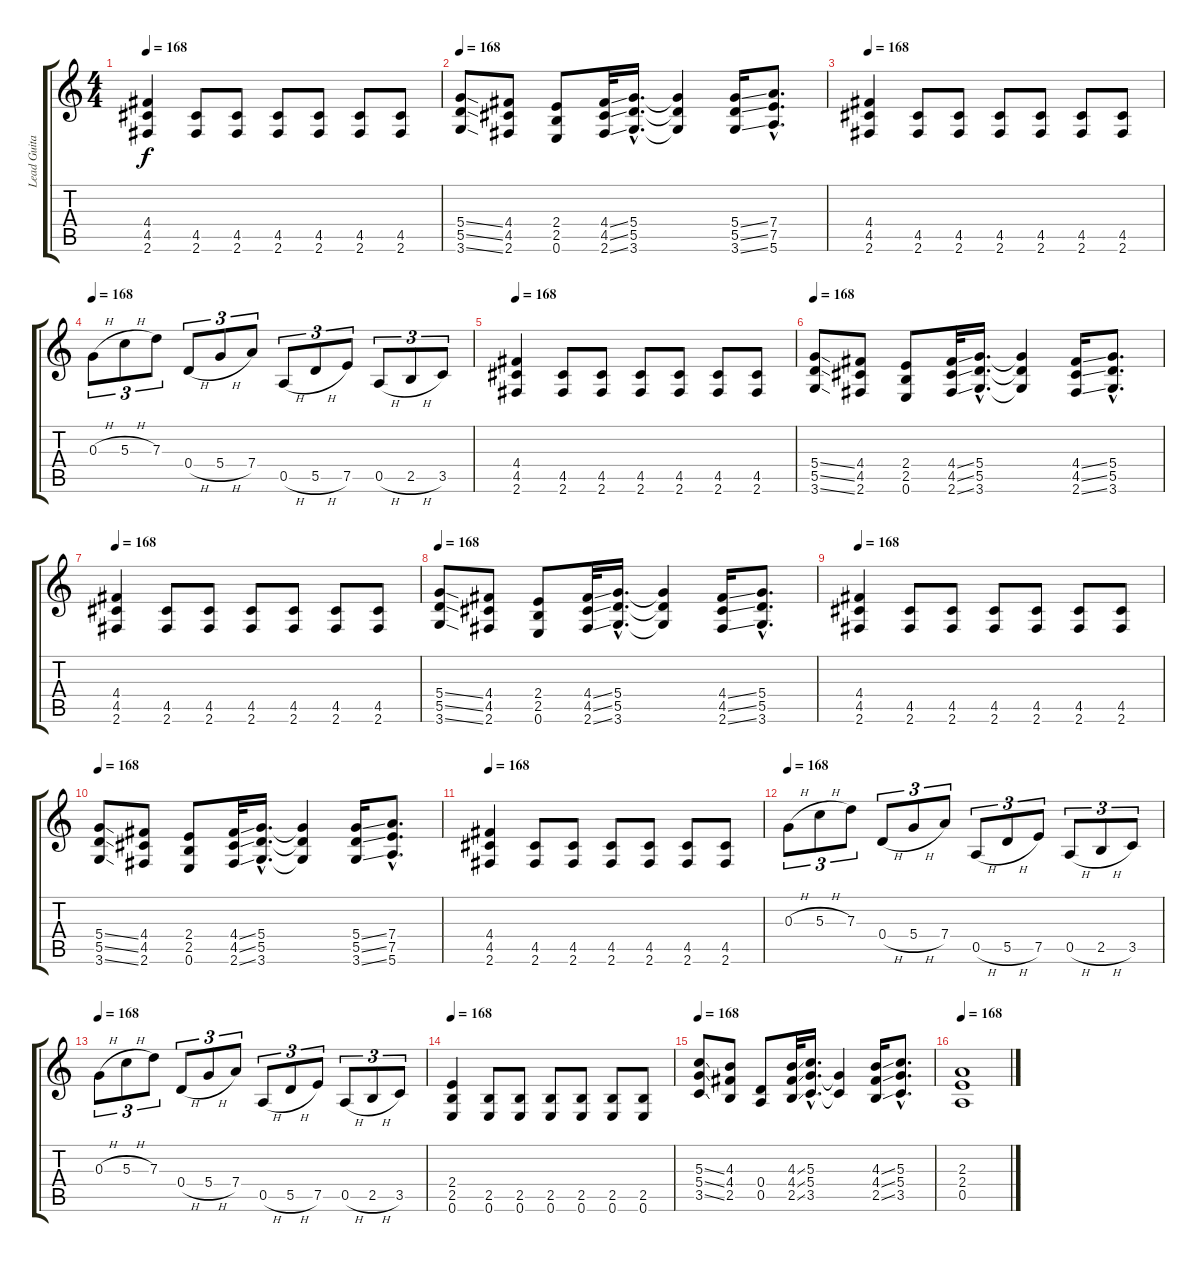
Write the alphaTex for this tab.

\track ("Lead Guitar" "Lead Guita") {instrument distortionguitar}
\staff {score tabs}
\tuning (E4 B3 G3 D3 A2 E2) {hide}
\ts (4 4)
\tempo 168
\clef g2
\ks c
(4.4 4.5 2.6).4{dy f} (4.5 2.6).8 (4.5 2.6).8 (4.5 2.6).8 (4.5 2.6).8 (4.5 2.6).8 (4.5 2.6).8 |
\tempo 168
(5.4{ss} 5.5{ss} 3.6{ss}).8 (4.4 4.5 2.6).8 (2.4 2.5 0.6).8 (4.4{ss} 4.5{ss} 2.6{ss}).32 (5.4{hac} 5.5{hac} 3.6{hac}).16{d} (5.4{t} 5.5{t} 3.6{t}).4 (5.4{ss} 5.5{ss} 3.6{ss}).16 (7.4{hac} 7.5{hac} 5.6{hac}).8{d} |
\tempo 168
(4.4 4.5 2.6).4 (4.5 2.6).8 (4.5 2.6).8 (4.5 2.6).8 (4.5 2.6).8 (4.5 2.6).8 (4.5 2.6).8 |
\tempo 168
0.3{h}.8{tu (3 2)} 5.3{h}.8{tu (3 2)} 7.3.8{tu (3 2)} 0.4{h}.8{tu (3 2)} 5.4{h}.8{tu (3 2)} 7.4.8{tu (3 2)} 0.5{h}.8{tu (3 2)} 5.5{h}.8{tu (3 2)} 7.5.8{tu (3 2)} 0.5{h}.8{tu (3 2)} 2.5{h}.8{tu (3 2)} 3.5.8{tu (3 2)} |
\tempo 168
(4.4 4.5 2.6).4 (4.5 2.6).8 (4.5 2.6).8 (4.5 2.6).8 (4.5 2.6).8 (4.5 2.6).8 (4.5 2.6).8 |
\tempo 168
(5.4{ss} 5.5{ss} 3.6{ss}).8 (4.4 4.5 2.6).8 (2.4 2.5 0.6).8 (4.4{ss} 4.5{ss} 2.6{ss}).32 (5.4{hac} 5.5{hac} 3.6{hac}).16{d} (5.4{t} 5.5{t} 3.6{t}).4 (4.4{ss} 4.5{ss} 2.6{ss}).16 (5.4{hac} 5.5{hac} 3.6{hac}).8{d} |
\tempo 168
(4.4 4.5 2.6).4 (4.5 2.6).8 (4.5 2.6).8 (4.5 2.6).8 (4.5 2.6).8 (4.5 2.6).8 (4.5 2.6).8 |
\tempo 168
(5.4{ss} 5.5{ss} 3.6{ss}).8 (4.4 4.5 2.6).8 (2.4 2.5 0.6).8 (4.4{ss} 4.5{ss} 2.6{ss}).32 (5.4{hac} 5.5{hac} 3.6{hac}).16{d} (5.4{t} 5.5{t} 3.6{t}).4 (4.4{ss} 4.5{ss} 2.6{ss}).16 (5.4{hac} 5.5{hac} 3.6{hac}).8{d} |
\tempo 168
(4.4 4.5 2.6).4 (4.5 2.6).8 (4.5 2.6).8 (4.5 2.6).8 (4.5 2.6).8 (4.5 2.6).8 (4.5 2.6).8 |
\tempo 168
(5.4{ss} 5.5{ss} 3.6{ss}).8 (4.4 4.5 2.6).8 (2.4 2.5 0.6).8 (4.4{ss} 4.5{ss} 2.6{ss}).32 (5.4{hac} 5.5{hac} 3.6{hac}).16{d} (5.4{t} 5.5{t} 3.6{t}).4 (5.4{ss} 5.5{ss} 3.6{ss}).16 (7.4{hac} 7.5{hac} 5.6{hac}).8{d} |
\tempo 168
(4.4 4.5 2.6).4 (4.5 2.6).8 (4.5 2.6).8 (4.5 2.6).8 (4.5 2.6).8 (4.5 2.6).8 (4.5 2.6).8 |
\tempo 168
0.3{h}.8{tu (3 2)} 5.3{h}.8{tu (3 2)} 7.3.8{tu (3 2)} 0.4{h}.8{tu (3 2)} 5.4{h}.8{tu (3 2)} 7.4.8{tu (3 2)} 0.5{h}.8{tu (3 2)} 5.5{h}.8{tu (3 2)} 7.5.8{tu (3 2)} 0.5{h}.8{tu (3 2)} 2.5{h}.8{tu (3 2)} 3.5.8{tu (3 2)} |
\tempo 168
0.3{h}.8{tu (3 2)} 5.3{h}.8{tu (3 2)} 7.3.8{tu (3 2)} 0.4{h}.8{tu (3 2)} 5.4{h}.8{tu (3 2)} 7.4.8{tu (3 2)} 0.5{h}.8{tu (3 2)} 5.5{h}.8{tu (3 2)} 7.5.8{tu (3 2)} 0.5{h}.8{tu (3 2)} 2.5{h}.8{tu (3 2)} 3.5.8{tu (3 2)} |
\tempo 168
(2.4 2.5 0.6).4 (2.5 0.6).8 (2.5 0.6).8 (2.5 0.6).8 (2.5 0.6).8 (2.5 0.6).8 (2.5 0.6).8 |
\tempo 168
(5.3{ss} 5.4{ss} 3.5{ss}).8 (4.3 4.4 2.5).8 (0.4 0.5).8 (4.3{ss} 4.4{ss} 2.5{ss}).32 (5.3{hac} 5.4{hac} 3.5{hac}).16{d} (5.4{t} 3.5{t}).4 (4.3{ss} 4.4{ss} 2.5{ss}).16 (5.3{hac} 5.4{hac} 3.5{hac}).8{d} |
\tempo 168
(2.3 2.4 0.5).1
